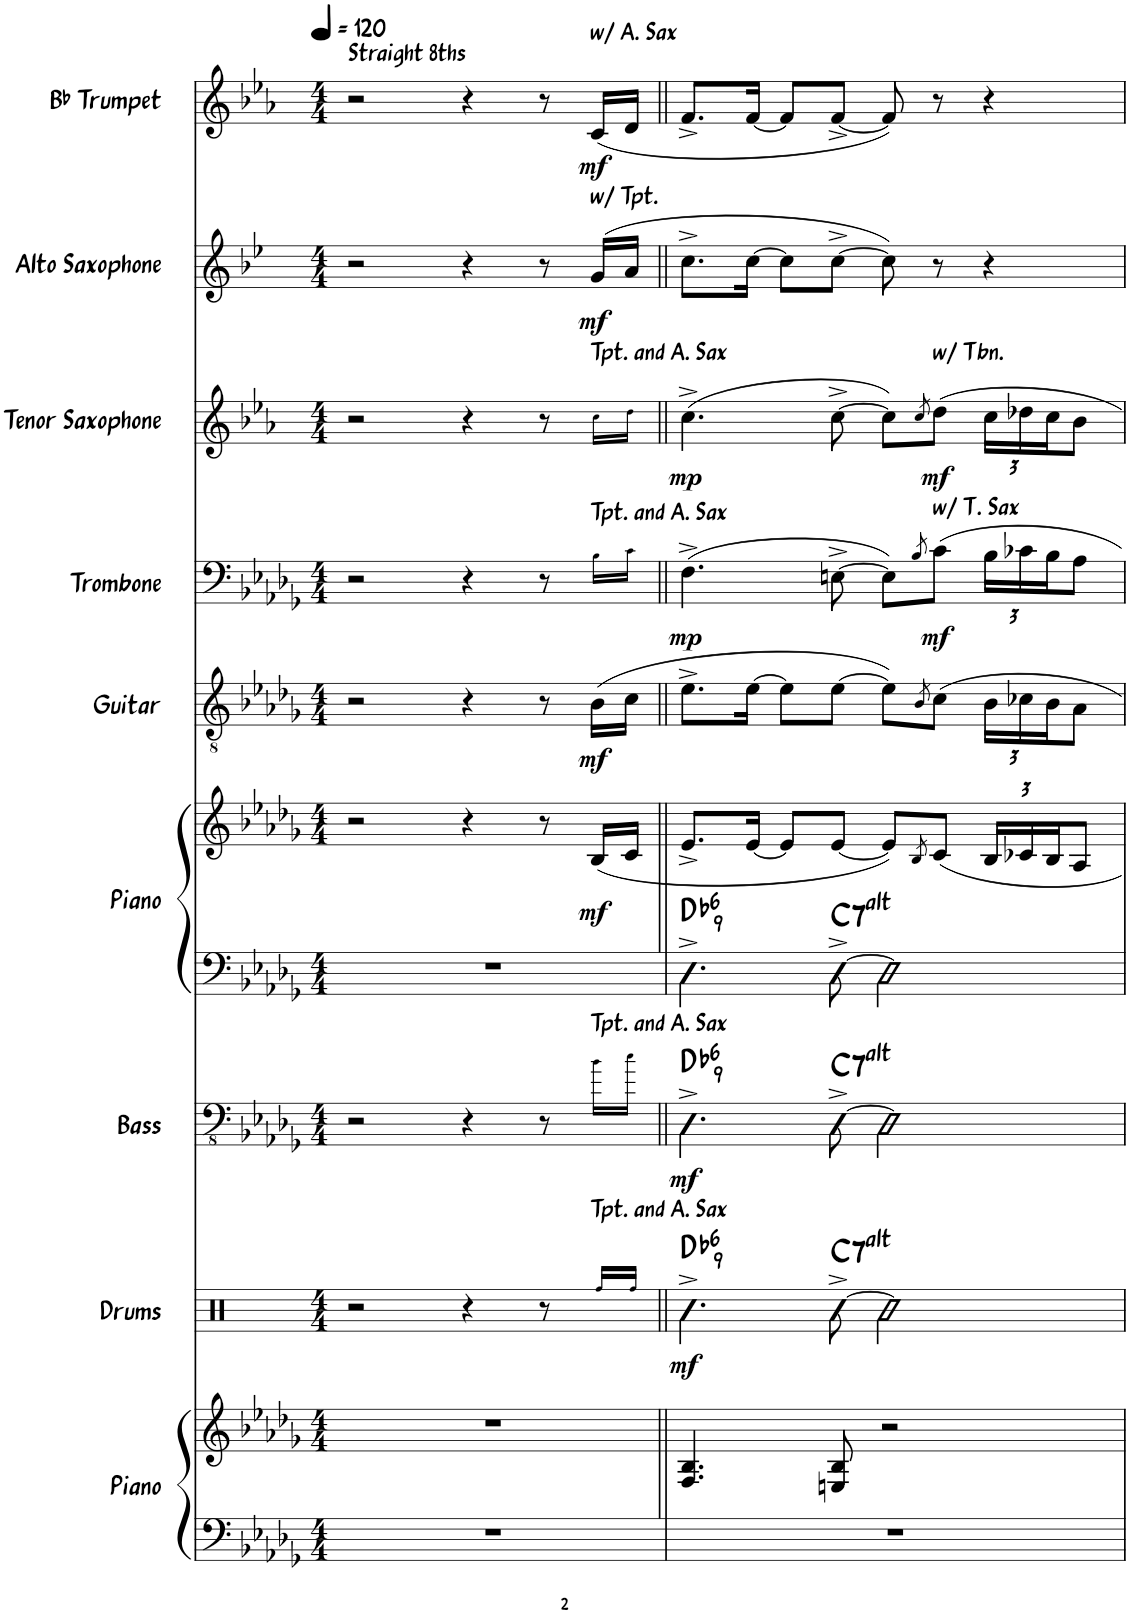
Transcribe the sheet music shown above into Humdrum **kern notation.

**kern	**kern	**kern	**dynam	**harte	**kern	**dynam	**harte	**kern	**kern	**dynam	**harte	**kern	**dynam	**kern	**dynam	**kern	**dynam	**kern	**dynam	**kern	**dynam
*part9	*part9	*part8	*part8	*part8	*part7	*part7	*part7	*part6	*part6	*part6	*part6	*part5	*part5	*part4	*part4	*part3	*part3	*part2	*part2	*part1	*part1
*staff11	*staff10	*staff9	*staff9	*	*staff8	*staff8	*	*staff7	*staff6	*staff6/7	*	*staff5	*staff5	*staff4	*staff4	*staff3	*staff3	*staff2	*staff2	*staff1	*staff1
*I"Piano	*	*I"Drums	*	*	*I"Bass	*	*	*I"Piano	*	*	*	*I"Guitar	*	*I"Trombone	*	*I"Tenor Saxophone	*	*I"Alto Saxophone	*	*I"Bb Trumpet	*
*I'Pno.	*	*I'Drums	*	*	*I'Bass	*	*	*I'Piano	*	*	*	*I'Gtr.	*	*I'Tbn.	*	*I'T. Sax.	*	*I'A. Sax.	*	*I'Bb Tpt.	*
*clefF4	*clefG2	*clefX	*	*	*clefFv4	*	*	*clefF4	*clefG2	*	*	*clefGv2	*	*clefF4	*	*clefG2	*	*clefG2	*	*clefG2	*
*	*	*	*	*	*	*	*	*	*	*	*	*	*	*	*	*Trd8c14	*	*Trd5c9	*	*Trd1c2	*
*k[b-e-a-d-g-]	*k[b-e-a-d-g-]	*k[]	*	*	*k[b-e-a-d-g-]	*	*	*k[b-e-a-d-g-]	*k[b-e-a-d-g-]	*	*	*k[b-e-a-d-g-]	*	*k[b-e-a-d-g-]	*	*k[b-e-a-]	*	*k[b-e-]	*	*k[b-e-a-]	*
*M4/4	*M4/4	*M4/4	*	*	*M4/4	*	*	*M4/4	*M4/4	*	*	*M4/4	*	*M4/4	*	*M4/4	*	*M4/4	*	*M4/4	*
*MM120	*MM120	*MM120	*	*	*MM120	*	*	*MM120	*MM120	*	*	*MM120	*	*MM120	*	*MM120	*	*MM120	*	*MM120	*
=1	=1	=1	=1	=1	=1	=1	=1	=1	=1	=1	=1	=1	=1	=1	=1	=1	=1	=1	=1	=1	=1
!	!	!	!	!	!	!	!	!	!	!	!	!	!	!	!	!	!	!	!	!LO:TX:a:t=Straight 8ths	!
1r	1r	2r	.	.	2r	.	.	1r	2r	.	.	2r	.	2r	.	2r	.	2r	.	2r	.
.	.	4r	.	.	4r	.	.	.	4r	.	.	4r	.	4r	.	4r	.	4r	.	4r	.
.	.	8r	.	.	8r	.	.	.	8r	.	.	8r	.	8r	.	8r	.	8r	.	8r	.
!	!	!	!	!	!	!	!	!	!	!	!	!	!	!	!	!	!	!	!	!LO:TX:a:t=w/ A. Sax	!
!	!	!	!	!	!	!	!	!	!	!	!	!	!	!	!	!	!	!LO:TX:a:t=w/ Tpt.	!	!	!
!	!	!	!	!	!	!	!	!	!	!	!	!	!	!	!	!LO:TX:a:t=Tpt. and A. Sax	!	!	!	!	!
!	!	!	!	!	!	!	!	!	!	!	!	!	!	!LO:TX:a:t=Tpt. and A. Sax	!	!	!	!	!	!	!
!	!	!	!	!	!LO:TX:a:t=Tpt. and A. Sax	!	!	!	!	!	!	!	!	!	!	!	!	!	!	!	!
!	!	!LO:TX:a:t=Tpt. and A. Sax	!	!	!	!	!	!	!	!	!	!	!	!	!	!	!	!	!	!	!
!	!	!	!	!	!	!	!	!	!	!LO:DY:b	!	!	!LO:DY:b	!	!	!	!	!	!LO:DY:b	!	!LO:DY:b
.	.	16Rff!/LL	.	.	16B-!\LL	.	.	.	(16B-/LL	mf	.	(16B-\LL	mf	16B-!\LL	.	16cc!\LL	.	(16g/LL	mf	(16c/LL	mf
.	.	16Rff!/JJ	.	.	16c!\JJ	.	.	.	16c/JJ	.	.	16c\JJ	.	16c!\JJ	.	16dd!\JJ	.	16a/JJ	.	16d/JJ	.
=2||	=2||	=2||	=2||	=2||	=2||	=2||	=2||	=2||	=2||	=2||	=2||	=2||	=2||	=2||	=2||	=2||	=2||	=2||	=2||	=2||	=2||
!	!	!	!LO:DY:b	!LO:H:kt=6	!	!LO:DY:b	!LO:H:kt=6	!	!	!	!LO:H:kt=6	!	!	!	!LO:DY:b	!	!LO:DY:b	!	!	!	!
1r	4.F/ 4.B-/	4.R^\	mf	Db:maj6(9)	4.DD-^\	mf	Db:maj6(9)	4.DD-^\	8.e-^/L	.	Db:maj6(9)	8.e-^\L	.	(4.F^\	mp	(4.cc^\	mp	8.cc^\L	.	8.f^/L	.
.	.	.	.	.	.	.	.	.	[16e-/Jk	.	.	[16e-\Jk	.	.	.	.	.	[16cc\Jk	.	[16f/Jk	.
.	.	.	.	.	.	.	.	.	8e-/L]	.	.	8e-\L]	.	.	.	.	.	8cc\L]	.	8f/L]	.
!	!	!	!	!LO:H:kt=7	!	!	!LO:H:kt=7	!	!	!	!LO:H:kt=7	!	!	!	!	!	!	!	!	!	!
.	8En/ 8B-/	[8R^\	.	C:(3,b5,#5,b7,b9,#9)	[8DD-^\	.	C:(3,b5,#5,b7,b9,#9)	[8DD-^\	[8e-/J	.	C:(3,b5,#5,b7,b9,#9)	[8e-\J	.	[8En^\	.	[8cc^\	.	[8cc^\J	.	[8f^/J	.
.	2r	2R\]	.	.	2DD-\]	.	.	2DD-\]	8e-/L])	.	.	8e-\L])	.	8E\L])	.	8cc\L])	.	8cc\])	.	8f/])	.
.	.	.	.	.	.	.	.	.	8qB-/	.	.	8qB-/	.	8qB-/	.	8qcc/	.	.	.	.	.
!	!	!	!	!	!	!	!	!	!	!	!	!	!	!	!	!LO:TX:a:t=w/ Tbn.	!	!	!	!	!
!	!	!	!	!	!	!	!	!	!	!	!	!	!	!LO:TX:a:t=w/ T. Sax	!	!	!	!	!	!	!
!	!	!	!	!	!	!	!	!	!	!	!	!	!	!	!LO:DY:b	!	!LO:DY:b	!	!	!	!
.	.	.	.	.	.	.	.	.	8c/J	.	.	8c\J	.	8c\J	mf	8dd\J	mf	8r	.	8r	.
*	*	*	*	*	*	*	*	*	*Xbrackettup	*	*	*Xbrackettup	*	*Xbrackettup	*	*Xbrackettup	*	*	*	*	*
.	.	.	.	.	.	.	.	.	24B-/LL	.	.	24B-\LL	.	24B-\LL	.	24cc\LL	.	4r	.	4r	.
.	.	.	.	.	.	.	.	.	24c-X/	.	.	24c-X\	.	24c-X\	.	24dd-X\	.	.	.	.	.
.	.	.	.	.	.	.	.	.	24B-/J	.	.	24B-\J	.	24B-\J	.	24cc\J	.	.	.	.	.
.	.	.	.	.	.	.	.	.	8A-/J	.	.	8A-\J	.	8A-\J	.	8b-\J	.	.	.	.	.
=	=	=	=	=	=	=	=	=	=	=	=	=	=	=	=	=	=	=	=	=	=
*-	*-	*-	*-	*-	*-	*-	*-	*-	*-	*-	*-	*-	*-	*-	*-	*-	*-	*-	*-	*-	*-
